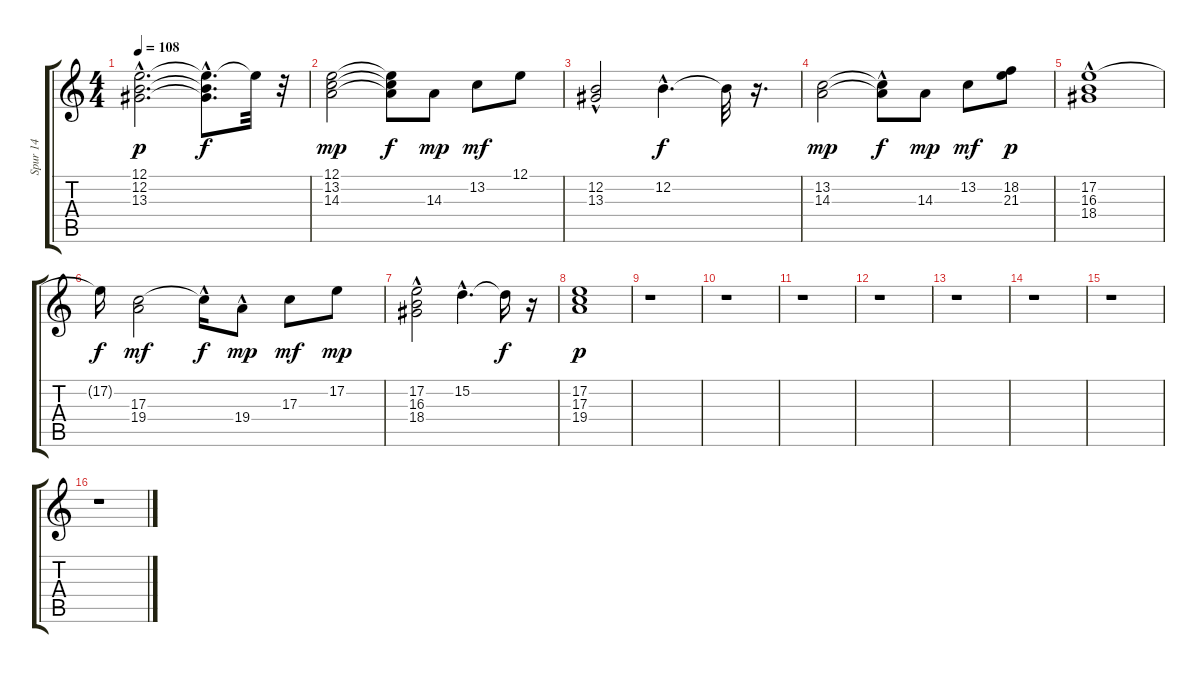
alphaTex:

\track ("Spur 14" "Spur 14") {instrument orchestrahit}
\staff {score tabs}
\tuning (E4 B3 G3 D3 A2 E2) {hide}
\ts (4 4)
\tempo 108
\clef g2
\ks c
(12.1{hac} 12.2{hac} 13.3{hac}).2{d dy p instrument orchestrahit} (12.1{hac t} 12.2{t} 13.3{hac t}).8{d dy f} 12.1{t}.32 r.32 |
(12.1 13.2 14.3).2{dy mp} (12.1{t} 13.2{t} 14.3{t}).8{dy f} 14.3.8{dy mp} 13.2.8{dy mf} 12.1.8 |
(12.2{hac} 13.3{hac}).2 12.2{hac}.4{d dy f} 12.2{t}.32 r.16{d} |
(13.2 14.3).2{dy mp} (13.2{t} 14.3{hac t}).8{dy f} 14.3.8{dy mp} 13.2.8{dy mf} (18.2 21.3).8{dy p} |
(17.2 16.3{hac} 18.4{hac}).1{instrument orchestrahit} |
17.2{t}.16{dy f} (17.3 19.4).2{dy mf} 17.3{hac t}.16{dy f} 19.4{hac}.8{dy mp} 17.3.8{dy mf} 17.2.8{dy mp} |
(17.2{hac} 16.3{hac} 18.4{hac}).2{instrument orchestrahit} 15.2{hac}.4{d} 15.2{t}.16{dy f} r.16 |
(17.2 17.3 19.4).1{dy p} |
r.1 |
r.1 |
r.1 |
r.1 |
r.1 |
r.1 |
r.1 |
r.1
